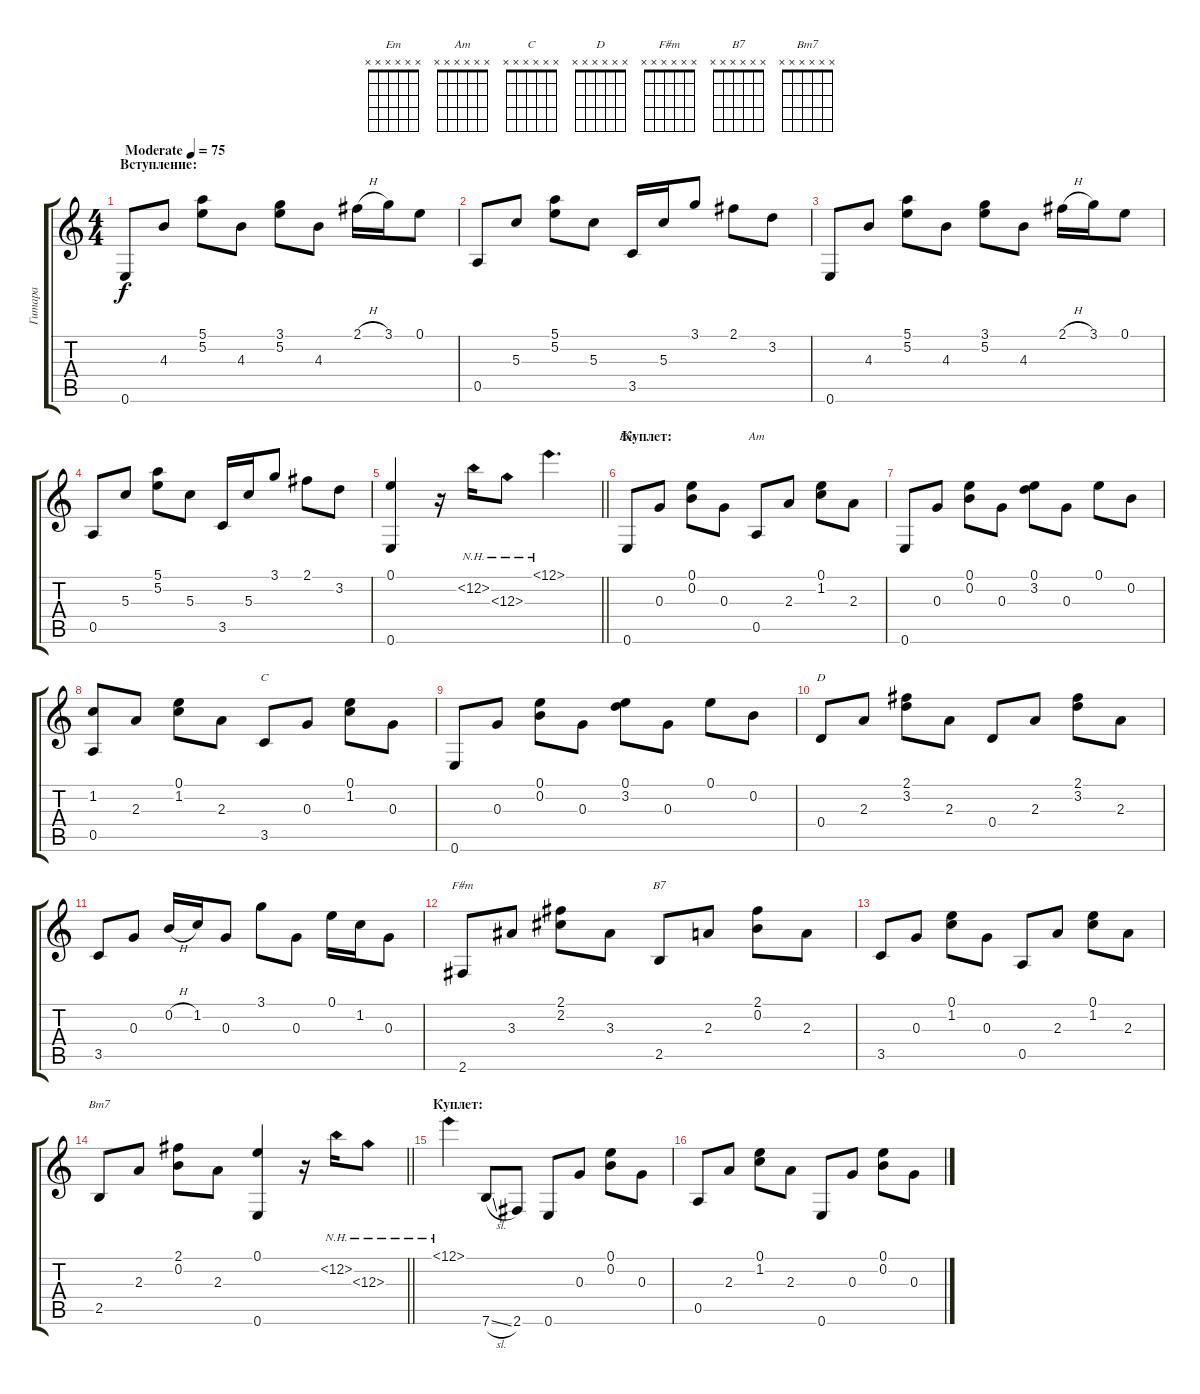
\track ("Гитара" "Гитара") {instrument acousticguitarsteel}
\staff {score tabs}
\tuning (E4 B3 G3 D3 A2 E2) {hide}
\chord ("Em" x x x x x x)
\chord ("Am" x x x x x x)
\chord ("C" x x x x x x)
\chord ("D" x x x x x x)
\chord ("F#m" x x x x x x)
\chord ("B7" x x x x x x)
\chord ("Bm7" x x x x x x)
\ts (4 4)
\section ("" "Вступление:")
\tempo (75 "Moderate")
\clef g2
\ks c
0.6.8{dy f instrument acousticguitarsteel} 4.3.8 (5.1 5.2).8 4.3.8 (3.1 5.2).8 4.3.8 2.1{h}.16 3.1.16 0.1.8 |
0.5.8 5.3.8 (5.1 5.2).8 5.3.8 3.5.16 5.3.16 3.1.8 2.1.8 3.2.8 |
0.6.8 4.3.8 (5.1 5.2).8 4.3.8 (3.1 5.2).8 4.3.8 2.1{h}.16 3.1.16 0.1.8 |
0.5.8 5.3.8 (5.1 5.2).8 5.3.8 3.5.16 5.3.16 3.1.8 2.1.8 3.2.8 |
\barLineRight lightlight
(0.1 0.6).4 r.16 12.2{nh}.16 12.3{nh}.8 12.1{nh}.4{d} |
\section ("" "Куплет:")
0.6.8{ch "Em"} 0.3.8 (0.1 0.2).8 0.3.8 0.5.8{ch "Am"} 2.3.8 (0.1 1.2).8 2.3.8 |
0.6.8 0.3.8 (0.1 0.2).8 0.3.8 (0.1 3.2).8 0.3.8 0.1.8 0.2.8 |
(1.2 0.5).8 2.3.8 (0.1 1.2).8 2.3.8 3.5.8{ch "C"} 0.3.8 (0.1 1.2).8 0.3.8 |
0.6.8 0.3.8 (0.1 0.2).8 0.3.8 (0.1 3.2).8 0.3.8 0.1.8 0.2.8 |
0.4.8{ch "D"} 2.3.8 (2.1 3.2).8 2.3.8 0.4.8 2.3.8 (2.1 3.2).8 2.3.8 |
3.5.8 0.3.8 0.2{h}.16 1.2.16 0.3.8 3.1.8 0.3.8 0.1.16 1.2.16 0.3.8 |
2.6.8{ch "F#m"} 3.3.8 (2.1 2.2).8 3.3.8 2.5.8{ch "B7"} 2.3.8 (2.1 0.2).8 2.3.8 |
3.5.8 0.3.8 (0.1 1.2).8 0.3.8 0.5.8 2.3.8 (0.1 1.2).8 2.3.8 |
\barLineRight lightlight
2.5.8{ch "Bm7"} 2.3.8 (2.1 0.2).8 2.3.8 (0.1 0.6).4 r.16 12.2{nh}.16 12.3{nh}.8 |
\section ("" "Куплет:")
12.1{nh}.4 7.6{sl}.8 2.6.8 0.6.8 0.3.8 (0.1 0.2).8 0.3.8 |
0.5.8 2.3.8 (0.1 1.2).8 2.3.8 0.6.8 0.3.8 (0.1 0.2).8 0.3.8
